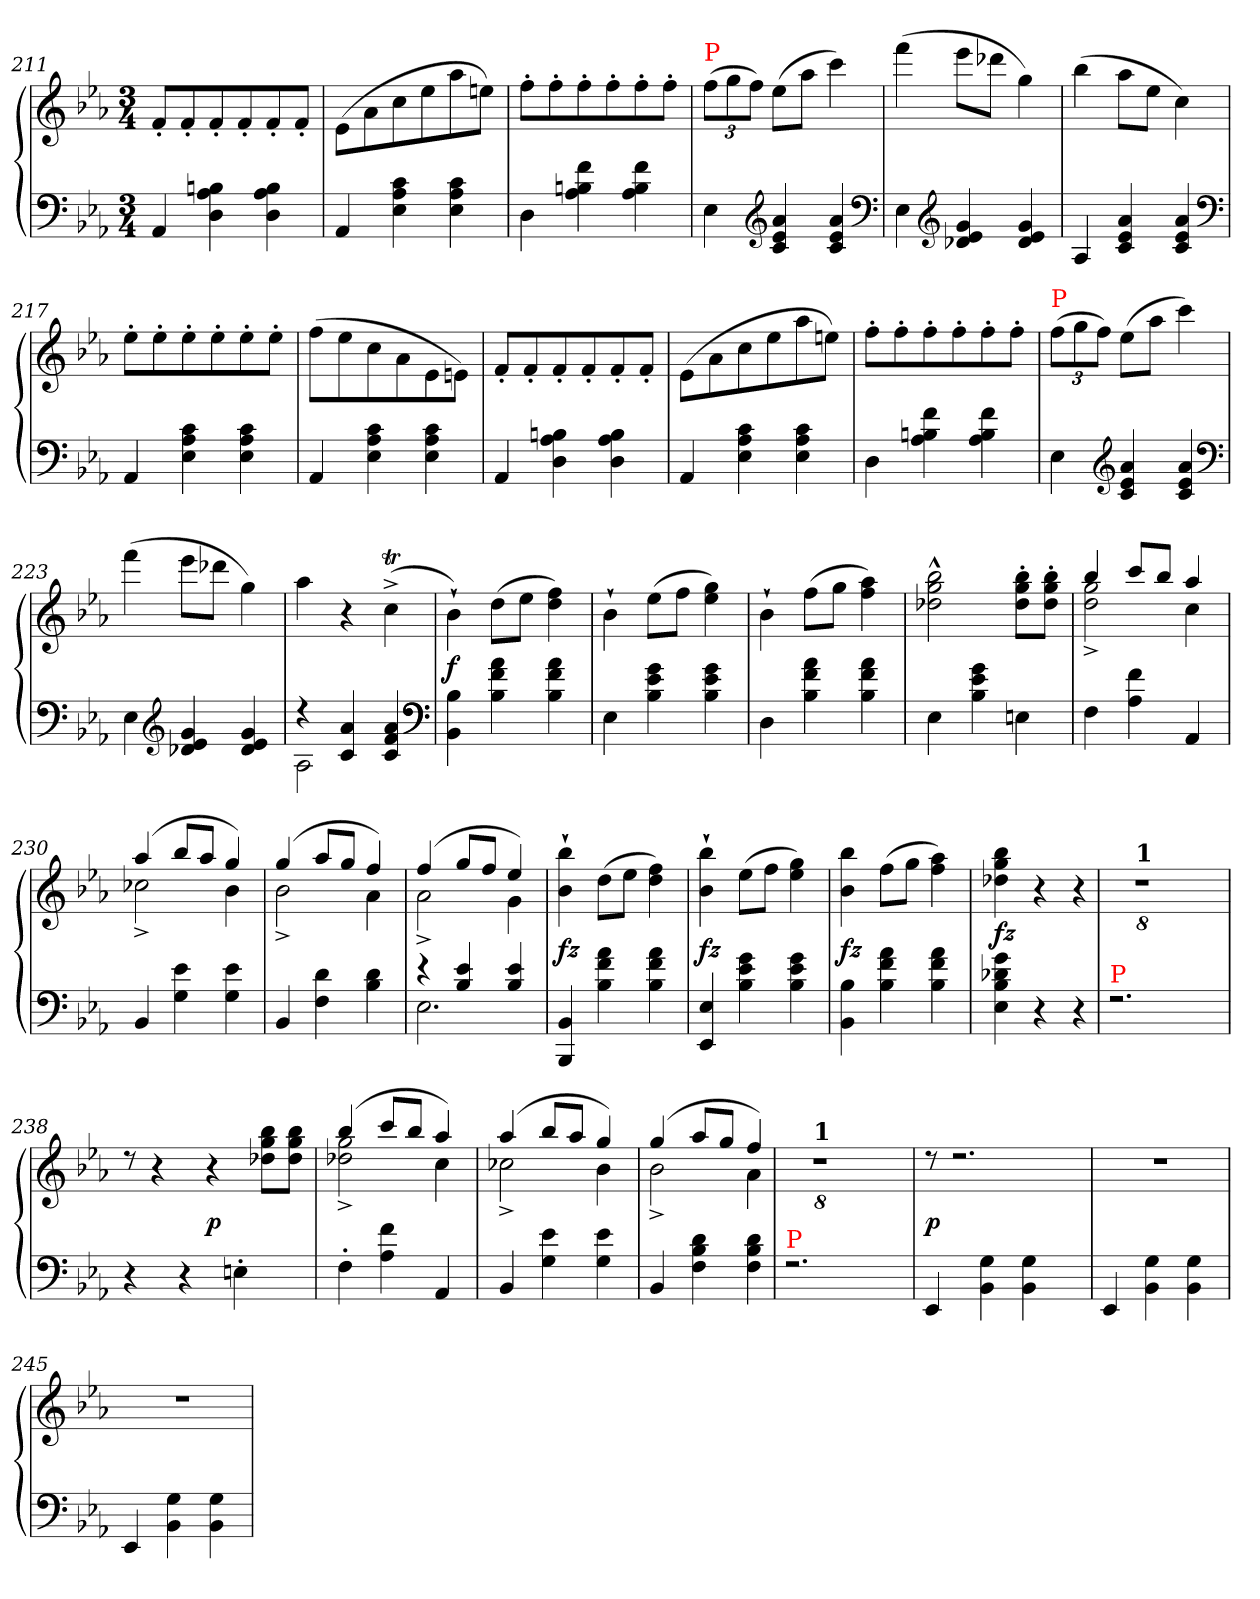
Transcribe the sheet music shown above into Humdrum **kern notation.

**kern	**kern	**dynam
*part1	*part1	*part1
*staff2	*staff1	*staff1/2
*clefF4	*clefG2	*
*k[b-e-a-]	*k[b-e-a-]	*
*M3/4	*M3/4	*
=211	=211	=211
4AA-	8f'L	.
.	8f'	.
4Bn 4A- 4D	8f'	.
.	8f'	.
4B 4A- 4D	8f'	.
.	8f'J	.
=212	=212	=212
4AA-	(>8e-L	.
.	8a-	.
4c 4A- 4E-	8cc	.
.	8ee-	.
4c 4A- 4E-	8aa-	.
.	8eenJ)	.
=213	=213	=213
4D	8ff'L	.
.	8ff'	.
4f 4Bn 4A-	8ff'	.
.	8ff'	.
4f 4B 4A-	8ff'	.
.	8ff'J	.
=214	=214	=214
*	*Xbrackettup	*
!	!LO:TX:a:color=red:t=P	!
4E-	(>12ffL	.
.	12gg	.
.	12ffJ)	.
*clefG2	*	*
4a- 4e- 4c	(8ee-L	.
.	8aa-J	.
4a- 4e- 4c	4ccc)	.
*clefF4	*	*
=215	=215	=215
4E-	(4fff	.
*clefG2	*	*
4g 4e- 4d-X	8eee-L	.
.	8ddd-XJ	.
4g 4e- 4d-	4gg)	.
=216	=216	=216
4A-	(4bb-	.
4a- 4e- 4c	8aa-L	.
.	8ee-J	.
4a- 4e- 4c	4cc)	.
*clefF4	*	*
=217	=217	=217
4AA-	8ee-'L	.
.	8ee-'	.
4c 4A- 4E-	8ee-'	.
.	8ee-'	.
4c 4A- 4E-	8ee-'	.
.	8ee-'J	.
=218	=218	=218
4AA-	(>8ff\L	.
.	8ee-	.
4c 4A- 4E-	8cc	.
.	8a-	.
4c 4A- 4E-	8e-	.
.	8enJ)	.
=219	=219	=219
4AA-	8f'L	.
.	8f'	.
4Bn 4A- 4D	8f'	.
.	8f'	.
4B 4A- 4D	8f'	.
.	8f'J	.
=220	=220	=220
4AA-	(>8e-L	.
.	8a-	.
4c 4A- 4E-	8cc	.
.	8ee-	.
4c 4A- 4E-	8aa-	.
.	8eenJ)	.
=221	=221	=221
4D	8ff'L	.
.	8ff'	.
4f 4Bn 4A-	8ff'	.
.	8ff'	.
4f 4B 4A-	8ff'	.
.	8ff'J	.
=222	=222	=222
!	!LO:TX:a:color=red:t=P	!
4E-	(>12ffL	.
.	12gg	.
.	12ffJ)	.
*clefG2	*	*
4a- 4e- 4c	(8ee-L	.
.	8aa-J	.
4a- 4e- 4c	4ccc)	.
*clefF4	*	*
=223	=223	=223
4E-	(4fff	.
*clefG2	*	*
4g 4e- 4d-X	8eee-L	.
.	8ddd-XJ	.
4g 4e- 4d-	4gg)	.
=224	=224	=224
*^	*	*
4r	2A-	4aa-	.
4a- 4c	.	4r	.
4a- 4f 4c	4ryy	(4ccT^<	.
*v	*v	*	*
*clefF4	*	*
=225	=225	=225
4B- 4BB-	4b-`)	f
4a- 4f 4B-	(8ddL	.
.	8ee-J	.
4a- 4f 4B-	4ff 4dd)	.
=226	=226	=226
4E-	4b-`	.
4g 4e- 4B-	(8ee-L	.
.	8ffJ	.
4g 4e- 4B-	4gg 4ee-)	.
=227	=227	=227
4D	4b-`	.
4a- 4f 4B-	(8ffL	.
.	8ggJ	.
4a- 4f 4B-	4aa- 4ff)	.
=228	=228	=228
4E-	2bb-^^ 2gg^^ 2dd-X^^	.
4g 4e- 4B-	.	.
4En	8bb-' 8gg' 8dd-'L	.
.	8bb-' 8gg' 8dd-'J	.
=229	=229	=229
*	*^	*
4F	4bb-	2gg^ 2dd^	.
4f 4A-	8cccL	.	.
.	8bb-J	.	.
4AA-	4aa-	4cc	.
=230	=230	=230	=230
4BB-	(4aa-	2cc-X^	.
4e- 4G	8bb-L	.	.
.	8aa-J	.	.
4e- 4G	4gg)	4b-	.
=231	=231	=231	=231
4BB-	(4gg	2b-^	.
4d 4F	8aa-L	.	.
.	8ggJ	.	.
4d 4B-	4ff)	4a-	.
=232	=232	=232	=232
*^	*	*	*
4re	2.E-	(4ff	2a-^	.
4e- 4B-	.	8ggL	.	.
.	.	8ffJ	.	.
4e- 4B-	.	4ee-)	4g	.
*v	*v	*	*	*
*	*v	*v	*
=233	=233	=233
4BB- 4BBB-	4bb-` 4b-`	fz
4a- 4f 4B-	(8ddL	.
.	8ee-J	.
4a- 4f 4B-	4ff 4dd)	.
=234	=234	=234
4E- 4EE-	4bb-` 4b-`	fz
4g 4e- 4B-	(8ee-L	.
.	8ffJ	.
4g 4e- 4B-	4gg 4ee-)	.
=235	=235	=235
4B- 4BB-	4bb- 4b-	fz
4a- 4f 4B-	(8ffL	.
.	8ggJ	.
4a- 4f 4B-	4aa- 4ff)	.
=236	=236	=236
4g 4d-X 4B- 4E-	4bb- 4gg 4dd-X	fz
4r	4r	.
!LO:N:vis=4	!LO:N:vis=4	!
8r	8r	.
=237	=237	=237
!LO:TX:a:color=red:t=P	!	!
2.rF	8ryy	.
!	!LO:TX:a:B:t=1	!
.	8%5rdd	.
8ryy	8ryy	.
=238	=238	=238
4r	8rdd	.
.	4r	.
4r	.	.
.	4r	p
4En'	.	.
.	8bb- 8gg 8dd-XL	.
8ryy	8bb- 8gg 8dd-J	.
=239	=239	=239
*	*^	*
4F'	(4bb-	2gg^ 2dd-X^	.
4f 4A-	8cccL	.	.
.	8bb-J	.	.
4AA-	4aa-)	4cc	.
=240	=240	=240	=240
4BB-	(4aa-	2cc-X^	.
4e- 4G	8bb-L	.	.
.	8aa-J	.	.
4e- 4G	4gg)	4b-	.
=241	=241	=241	=241
4BB-	(4gg	2b-^	.
4d 4B- 4F	8aa-L	.	.
.	8ggJ	.	.
!LO:N:vis=4	!LO:N:vis=4	!LO:N:vis=4	!
8d 8B- 8F	8ff)	8a-	.
=242	=242	=242	=242
!LO:TX:a:color=red:t=P	!	!	!
*	*v	*v	*
2.rF	8ryy	.
!	!LO:TX:a:B:t=1	!
.	8%5rdd	.
8ryy	8ryy	.
=243	=243	=243
4EE-	8rdd	p
.	2.rdd	.
4G 4BB-	.	.
4G 4BB-	.	.
8ryy	.	.
=244	=244	=244
4EE-	2.rdd	.
4G 4BB-	.	.
4G 4BB-	.	.
=245	=245	=245
4EE-	2.rdd	.
4G 4BB-	.	.
4G 4BB-	.	.
=	=	=
*-	*-	*-
